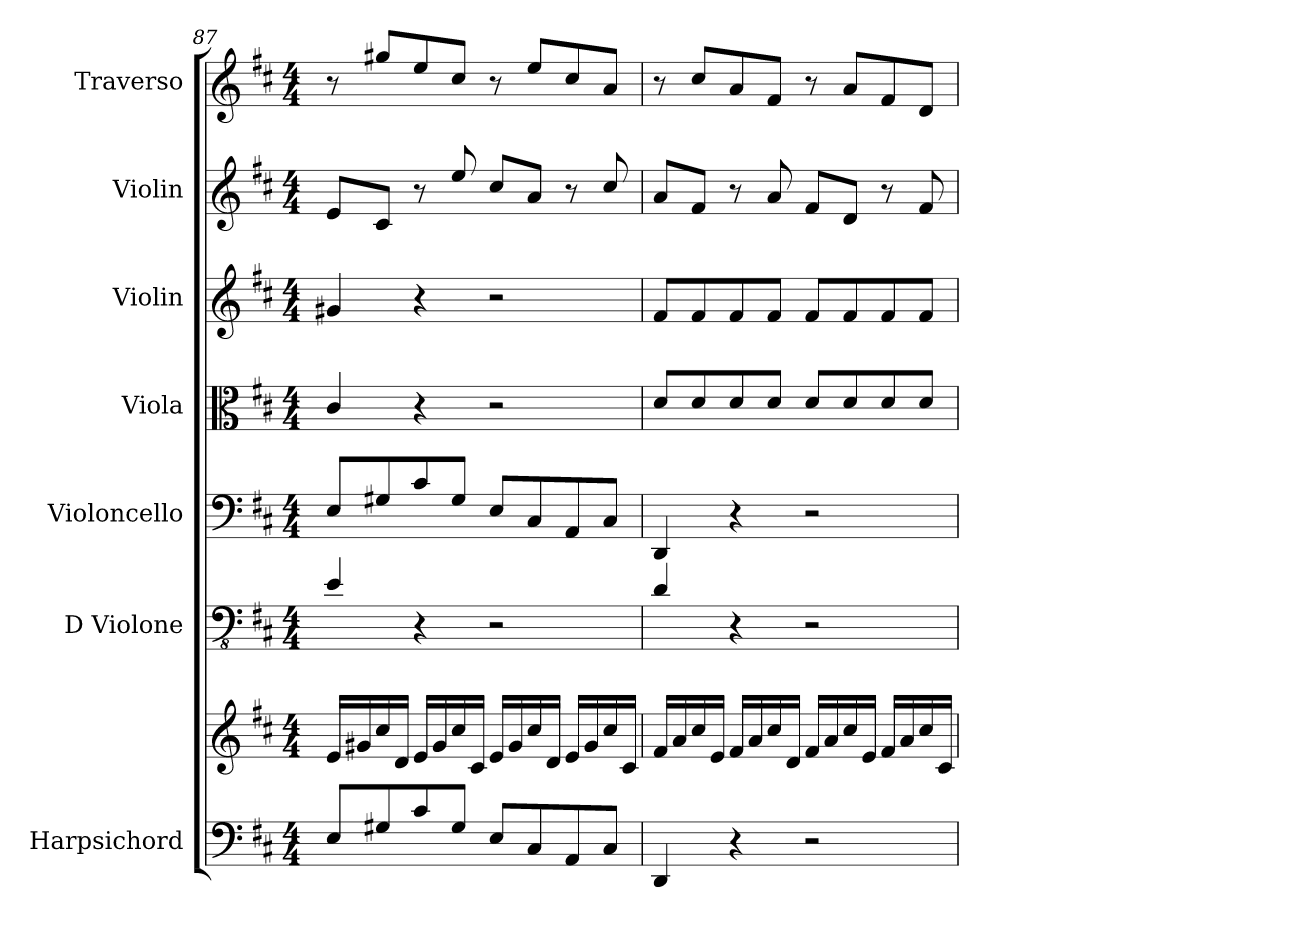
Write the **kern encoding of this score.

**kern	**kern	**kern	**kern	**kern	**kern	**kern	**kern
*part7	*part7	*part6	*part5	*part4	*part3	*part2	*part1
*staff8	*staff7	*staff6	*staff5	*staff4	*staff3	*staff2	*staff1
*I"Harpsichord	*	*I"D Violone	*I"Violoncello	*I"Viola	*I"Violin	*I"Violin	*I"Traverso
*I'Hch.	*	*I'D Vne.	*I'Vc.	*I'Vla.	*I'Vln.	*I'Vln.	*I'Trv.
*clefF4	*clefG2	*clefFv4	*clefF4	*clefC3	*clefG2	*clefG2	*clefG2
*	*	*ITrd7c12	*	*	*	*	*
*k[f#c#]	*k[f#c#]	*k[f#c#]	*k[f#c#]	*k[f#c#]	*k[f#c#]	*k[f#c#]	*k[f#c#]
*M4/4	*M4/4	*M4/4	*M4/4	*M4/4	*M4/4	*M4/4	*M4/4
=87	=87	=87	=87	=87	=87	=87	=87
8E/L	16e/LL	4EE/	8E/L	4c#/	4g#X/	8e/L	8r
.	16g#X/	.	.	.	.	.	.
8G#X/	16cc#/	.	8G#X/	.	.	8c#/J	8gg#X/L
.	16d/JJ	.	.	.	.	.	.
8c#/	16e/LL	4r	8c#/	4r	4r	8r	8ee/
.	16g#/	.	.	.	.	.	.
8G#/J	16cc#/	.	8G#/J	.	.	8ee/	8cc#/J
.	16c#/JJ	.	.	.	.	.	.
8E/L	16e/LL	2r	8E/L	2r	2r	8cc#/L	8r
.	16g#/	.	.	.	.	.	.
8C#/	16cc#/	.	8C#/	.	.	8a/J	8ee/L
.	16d/JJ	.	.	.	.	.	.
8AA/	16e/LL	.	8AA/	.	.	8r	8cc#/
.	16g#/	.	.	.	.	.	.
8C#/J	16cc#/	.	8C#/J	.	.	8cc#/	8a/J
.	16c#/JJ	.	.	.	.	.	.
!!LO:PB:g=z
=88	=88	=88	=88	=88	=88	=88	=88
4DD/	16f#/LL	4DD/	4DD/	8d/L	8f#/L	8a/L	8r
.	16a/	.	.	.	.	.	.
.	16cc#/	.	.	8d/	8f#/	8f#/J	8cc#/L
.	16e/JJ	.	.	.	.	.	.
4r	16f#/LL	4r	4r	8d/	8f#/	8r	8a/
.	16a/	.	.	.	.	.	.
.	16cc#/	.	.	8d/J	8f#/J	8a/	8f#/J
.	16d/JJ	.	.	.	.	.	.
2r	16f#/LL	2r	2r	8d/L	8f#/L	8f#/L	8r
.	16a/	.	.	.	.	.	.
.	16cc#/	.	.	8d/	8f#/	8d/J	8a/L
.	16e/JJ	.	.	.	.	.	.
.	16f#/LL	.	.	8d/	8f#/	8r	8f#/
.	16a/	.	.	.	.	.	.
.	16cc#/	.	.	8d/J	8f#/J	8f#/	8d/J
.	16c#/JJ	.	.	.	.	.	.
=	=	=	=	=	=	=	=
*-	*-	*-	*-	*-	*-	*-	*-
